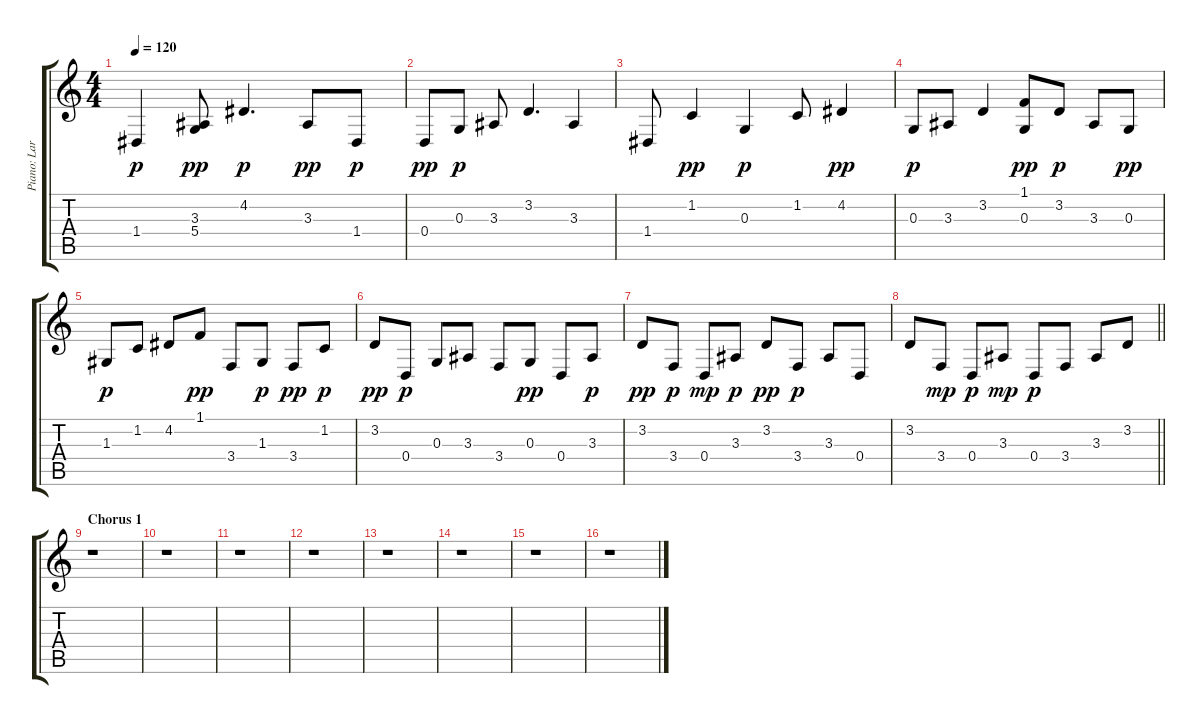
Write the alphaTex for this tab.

\track ("Piano: Larry Knechtel[Left]" "Piano: Lar") {instrument acousticgrandpiano}
\staff {score tabs}
\tuning (E4 B3 G3 D3 A2 E2) {hide}
\ts (4 4)
\tempo 120
\clef g2
\ks c
1.4.4{dy p} (3.3 5.4).8{dy pp} 4.2.4{d dy p} 3.3.8{dy pp} 1.4.8{dy p} |
0.4.8{dy pp} 0.3.8{dy p} 3.3.8 3.2.4{d} 3.3.4 |
1.4.8 1.2.4{dy pp} 0.3.4{dy p} 1.2.8 4.2.4{dy pp} |
0.3.8{dy p} 3.3.8 3.2.4 (1.1 0.3).8{dy pp} 3.2.8{dy p} 3.3.8 0.3.8{dy pp} |
1.3.8{dy p} 1.2.8 4.2.8 1.1.8{dy pp} 3.4.8 1.3.8{dy p} 3.4.8{dy pp} 1.2.8{dy p} |
3.2.8{dy pp} 0.4.8{dy p} 0.3.8 3.3.8 3.4.8 0.3.8{dy pp} 0.4.8 3.3.8{dy p} |
3.2.8{dy pp} 3.4.8{dy p} 0.4.8{dy mp} 3.3.8{dy p} 3.2.8{dy pp} 3.4.8{dy p} 3.3.8 0.4.8 |
\barLineRight lightlight
3.2.8 3.4.8{dy mp} 0.4.8{dy p} 3.3.8{dy mp} 0.4.8{dy p} 3.4.8 3.3.8 3.2.8 |
\section ("" "Chorus 1")
r.1 |
r.1 |
r.1 |
r.1 |
r.1 |
r.1 |
r.1 |
r.1
